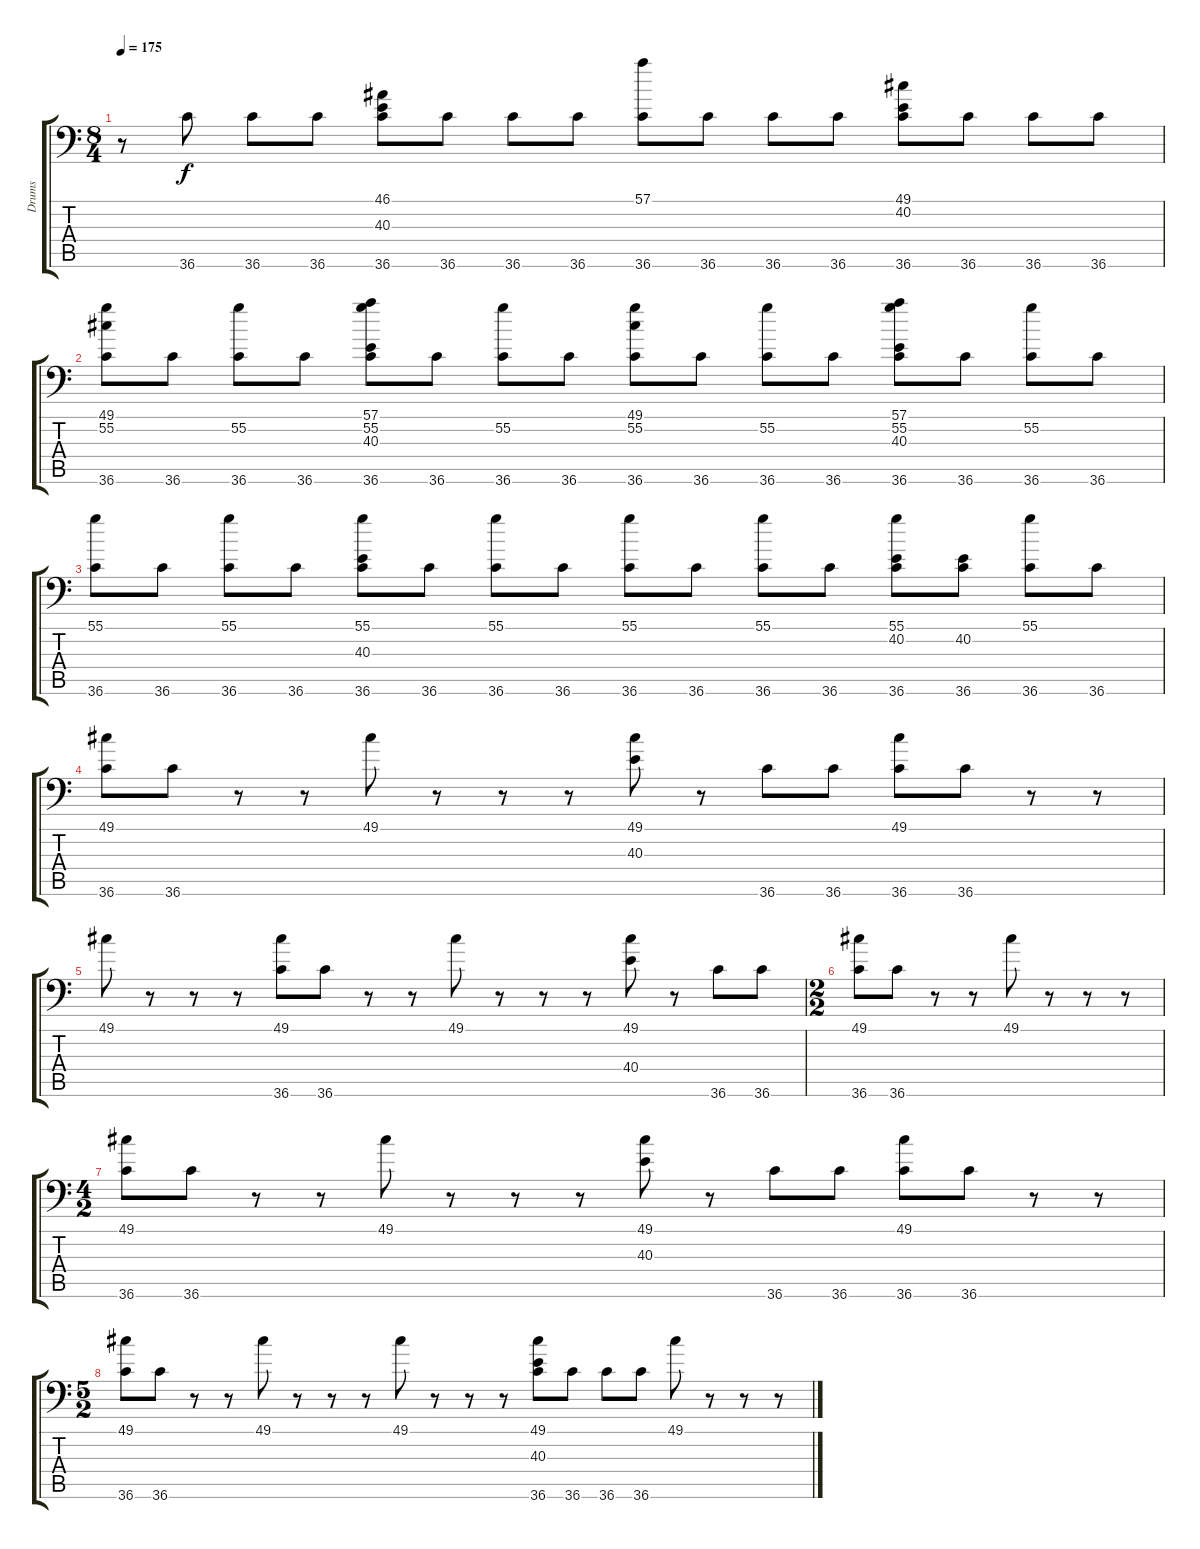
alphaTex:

\track ("Drums" "Drums") {instrument acousticgrandpiano}
\staff {score tabs}
\tuning (C-1 C-1 C-1 C-1 C-1 C-1) {hide}
\ts (8 4)
\tempo 175
\clef f4
\ks c
r.8{dy f} 36.6.8 36.6.8 36.6.8 (46.1 40.3 36.6).8 36.6.8 36.6.8 36.6.8 (57.1 36.6).8 36.6.8 36.6.8 36.6.8 (49.1 40.2 36.6).8 36.6.8 36.6.8 36.6.8 |
(49.1 55.2 36.6).8 36.6.8 (55.2 36.6).8 36.6.8 (57.1 55.2 40.3 36.6).8 36.6.8 (55.2 36.6).8 36.6.8 (49.1 55.2 36.6).8 36.6.8 (55.2 36.6).8 36.6.8 (57.1 55.2 40.3 36.6).8 36.6.8 (55.2 36.6).8 36.6.8 |
(55.1 36.6).8 36.6.8 (55.1 36.6).8 36.6.8 (55.1 40.3 36.6).8 36.6.8 (55.1 36.6).8 36.6.8 (55.1 36.6).8 36.6.8 (55.1 36.6).8 36.6.8 (55.1 40.2 36.6).8 (40.2 36.6).8 (55.1 36.6).8 36.6.8 |
(49.1 36.6).8 36.6.8 r.8 r.8 49.1.8 r.8 r.8 r.8 (49.1 40.3).8 r.8 36.6.8 36.6.8 (49.1 36.6).8 36.6.8 r.8 r.8 |
49.1.8 r.8 r.8 r.8 (49.1 36.6).8 36.6.8 r.8 r.8 49.1.8 r.8 r.8 r.8 (49.1 40.4).8 r.8 36.6.8 36.6.8 |
\ts (2 2)
(49.1 36.6).8 36.6.8 r.8 r.8 49.1.8 r.8 r.8 r.8 |
\ts (4 2)
(49.1 36.6).8 36.6.8 r.8 r.8 49.1.8 r.8 r.8 r.8 (49.1 40.3).8 r.8 36.6.8 36.6.8 (49.1 36.6).8 36.6.8 r.8 r.8 |
\ts (5 2)
(49.1 36.6).8 36.6.8 r.8 r.8 49.1.8 r.8 r.8 r.8 49.1.8 r.8 r.8 r.8 (49.1 40.3 36.6).8 36.6.8 36.6.8 36.6.8 49.1.8 r.8 r.8 r.8
